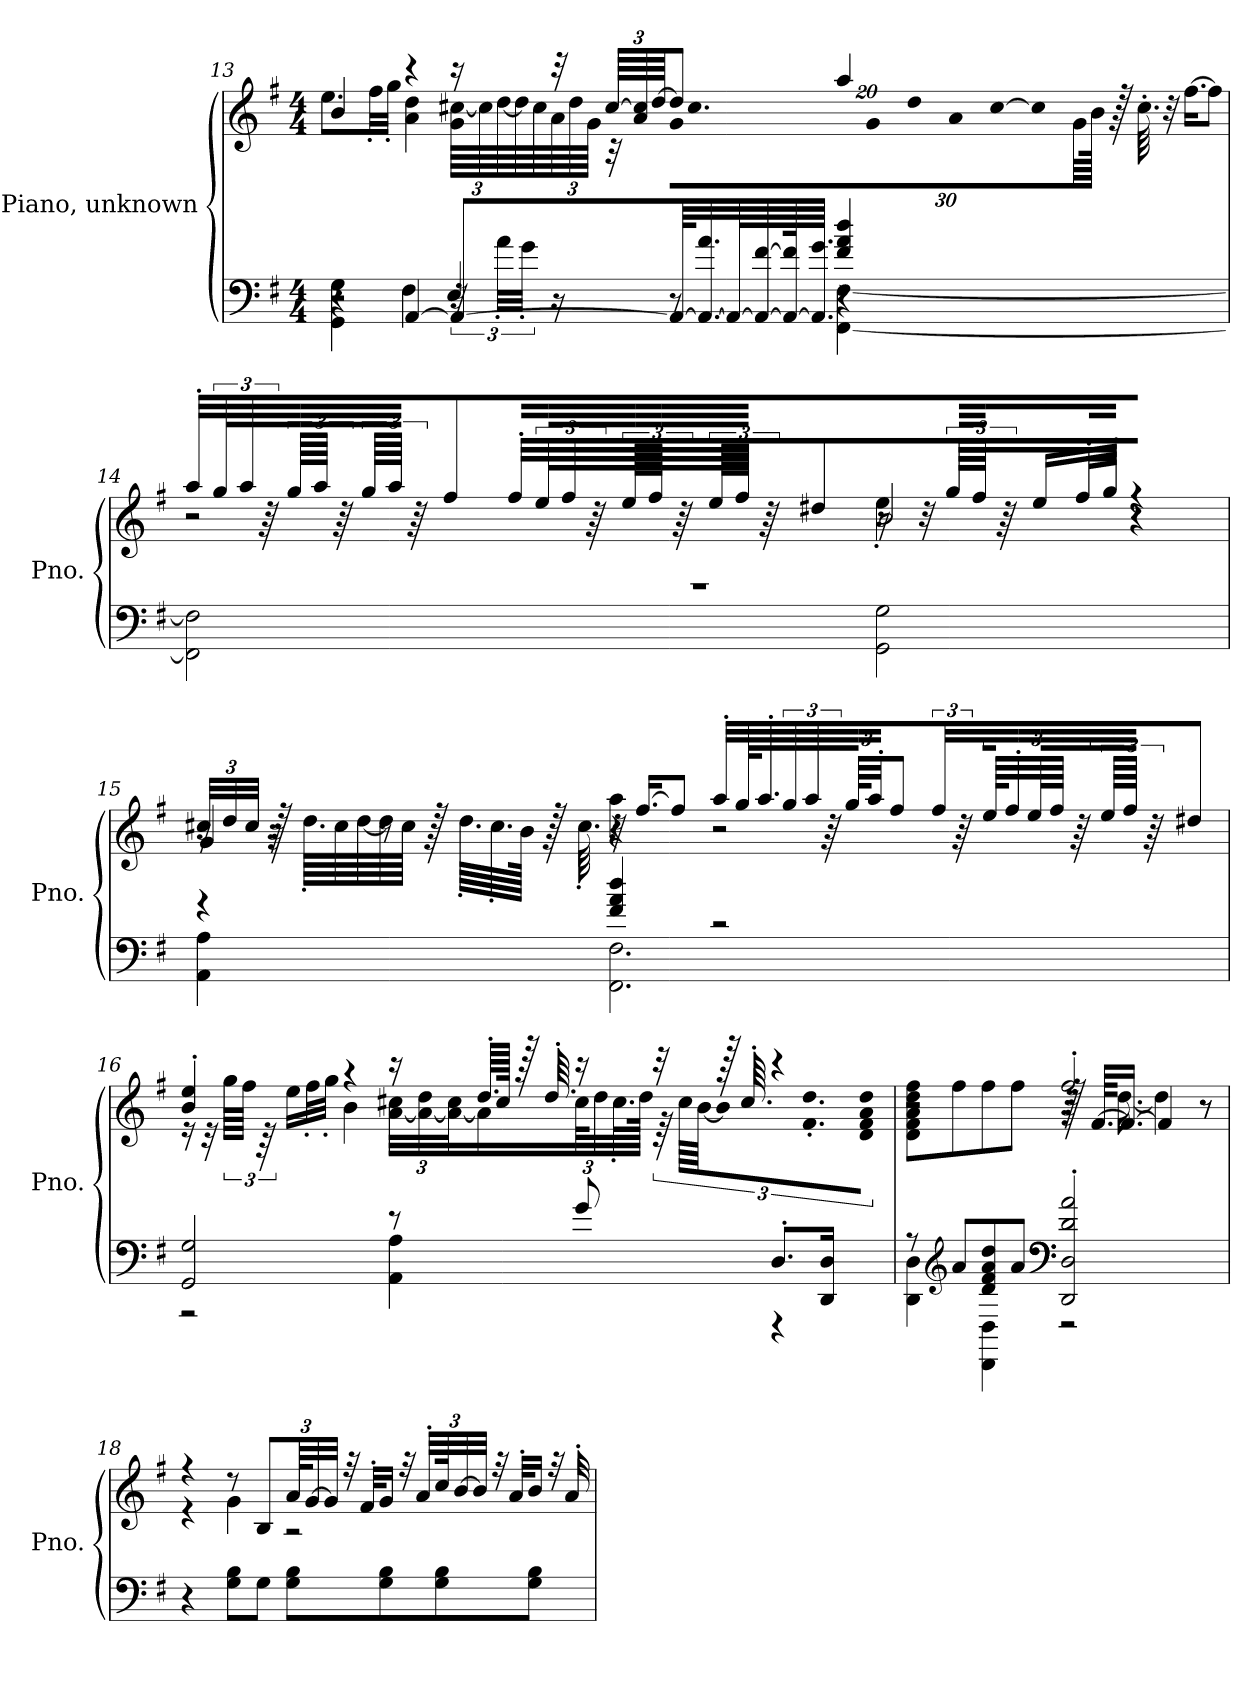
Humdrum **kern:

**kern	**kern
*part1	*part1
*staff2	*staff1
*I"Piano, unknown	*
*I'Pno.	*
!!LO:LB:g=z
*clefF4	*clefG2
*k[f#]	*k[f#]
*M4/4	*M4/4
=13	=13
*^	*^
*	*^	*	*
4r	4GG\ 4G\	2r	4b/	8.ee\L
.	.	.	.	32ff#'\LL
.	.	.	.	32gg'\JJJ
[4AA/	4F#\	.	4r	4a\ 4dd\
*	*	*	*	*Xbrackettup
8AA/L_	48r	4E/	16r	96g\ [96cc#X\LLLL
.	.	.	.	96cc#\]
.	48a'\LLL	.	.	[96dd\
.	.	.	.	64dd\]
.	48g'\JJJ	.	.	.
.	.	.	.	64cc#\
.	16r	.	32r	96a\
.	.	.	.	96dd\
.	.	.	.	96g\JJJJ
.	.	.	[96cc#/LLLL	32r
.	.	.	96a/ 96cc#/]	.
.	.	.	[96dd/JJJ	.
!	!	!	!	!LO:N:vis=256
64AA/KLL_	8r	.	8dd/J]	1920%17g\KLLLL
!	!	!	!	!LO:N:vis=64.
.	.	.	.	640%17cc#\
32.AA/_ 32.a/	.	.	.	.
.	.	.	.	1920ryy
!	!	!	!	!LO:N:vis=256
.	.	.	.	1920%17g\L
!	!	!	!	!LO:N:vis=256
.	.	.	.	1920%17dd\
!	!	!	!	!LO:N:vis=256
.	.	.	.	1920%17a\
64AA/L_	.	.	.	[1920cc#\
.	.	.	.	960%7cc#\J]
.	.	.	.	64g\
64AA/_ [64f#/	.	.	.	.
.	.	.	.	128b\JJJJk
128AA/_ 128f#/]K	.	.	.	128r
64.AA/] 64.g/JJJJ	.	.	.	64.cc#'\
4f#/ 4a/ 4dd/	[4FF#\ [4F#\	4r	4aa/	32r
.	.	.	.	[16.ff#\KL
.	.	.	.	8ff#\J]
*	*v	*v	*	*
!!LO:LB:g=z
=14	=14	=14	=14
*	*	*	*^
1r	2FF#\] 2F#\]	32aa'/LLL	2r	2r
*	*	*brackettup	*	*
.	.	96gg/L	.	.
.	.	96aa/JJJJ	.	.
.	.	96r	.	.
.	.	96gg/LLLL	.	.
.	.	96aa/JJJJ	.	.
.	.	96r	.	.
.	.	96gg/LLLL	.	.
.	.	96aa/JJJJ	.	.
.	.	96r	.	.
.	.	8ff#/	.	.
.	.	32ff#'/LLL	.	.
.	.	96ee/L	.	.
.	.	96ff#/JJJJ	.	.
.	.	96r	.	.
.	.	96ee/LLLL	.	.
.	.	96ff#/JJJJ	.	.
.	.	96r	.	.
.	.	96ee/LLLL	.	.
.	.	96ff#/JJJJ	.	.
.	.	96r	.	.
.	.	8dd#X/	.	.
.	2GG\ 2G\	16r	4ee'\	2b/
.	.	32r	.	.
.	.	96gg/LLLL	.	.
.	.	96ff#/JJJJ	.	.
.	.	96r	.	.
.	.	16ee/LL	.	.
.	.	32ff#'/L	.	.
.	.	32gg'/JJJ	.	.
.	.	4r	4r	.
!!LO:LB:g=z	!!	!!
=15	=15	=15	=15	=15
*	*	*Xbrackettup	*	*
4r	4AA\ 4A\	48cc#X/LLL	16r	4g/
.	.	48dd/	.	.
.	.	48cc#/JJJ	.	.
.	.	16r	128r	.
.	.	.	64.dd'\LLLL	.
.	.	.	64cc#\	.
.	.	.	[64dd\	.
.	.	8r	64dd\]	.
.	.	.	64cc#\JJJJ	.
.	.	.	128r	.
.	.	.	64.dd'\LLLL	.
.	.	.	64.cc#'\	.
.	.	.	128b\JJJJk	.
.	.	.	128r	.
.	.	.	64.cc#'\	.
4f#/ 4a/ 4dd/	2.FF#\ 2.F#\	32r	4aa\	4r
.	.	[16.ff#/KL	.	.
.	.	8ff#/J]	.	.
2r	.	32aa'/LLL	2r	2r
.	.	128gg/KL	.	.
.	.	64.aa'/	.	.
*	*	*brackettup	*	*
.	.	96gg/	.	.
.	.	96aa/JJJJ	.	.
.	.	96r	.	.
.	.	96gg/KLLL	.	.
.	.	48aa'/JJ	.	.
.	.	8ff#/J	.	.
.	.	48ff#/	.	.
.	.	96r	.	.
.	.	96ee/KLLL	.	.
.	.	48ff#'/	.	.
.	.	96ee/L	.	.
.	.	96ff#/JJJJ	.	.
.	.	96r	.	.
.	.	96ee/LLLL	.	.
.	.	96ff#/JJJJ	.	.
.	.	96r	.	.
.	.	8dd#X/	.	.
*	*	*	*v	*v
!!LO:PB:g=z
=16	=16	=16	=16
2GG/ 2G/	2r	4b/' 4ee/'	16r
.	.	.	32r
.	.	.	96gg\LLLL
.	.	.	96ff#\JJJJ
.	.	.	96r
.	.	.	16ee\LL
.	.	.	32ff#'\L
.	.	.	32gg'\JJJ
.	.	4r	4b\
*	*	*	*Xbrackettup
8r	4AA\ 4A\	16r	[48a\ 48cc#X\LLL
.	.	.	48a\_ 48dd\
.	.	.	48a\_ 48cc#\J
.	.	64.dd'/LLLL	16a\]
.	.	128cc#/JJJJk	.
.	.	128r	.
.	.	64.dd'/	.
8g/	.	16r	96cc#\KL
.	.	.	48dd\
.	.	.	64.cc#'\L
.	.	.	128dd\JJJJk
*	*	*	*brackettup
.	.	32r	96r
.	.	.	96cc#\LLLL
.	.	.	[96b\J
.	.	128r	32b\JJ]
.	.	64.cc#'/	.
8.D'/L	4r	4r	8.f#\' 8.dd\'
16DD/ 16D/Jk	.	.	16d\ 16f#\ 16a\ 16dd\Jk
!!LO:LB:g=z
=17	=17	=17	=17
*	*	*	*^
8r	4DD\ 4D\	2r	8d\ 8f#\ 8a\ 8dd\ 8ff#\L	2r
*clefG2	*	*	*	*
8a/L	.	.	8ff#\	.
8d/ 8f#/ 8a/ 8dd/	4DD\ 4D\	.	8ff#\	.
8a/J	.	.	8ff#\J	.
*clefF4	*	*	*	*
2DD/' 2D/' 2d/' 2a/'	2r	2ff#'/	32r	128r
.	.	.	.	[64.f#/KKLL
.	.	.	[16.dd\	16.f#/JJ_
.	.	.	4dd\]	4f#/]
.	.	.	8r	8r
*v	*v	*	*	*
*	*	*v	*v
=18	=18	=18
4r	4r	4r
8G\ 8B\L	8r	4g\
8G\J	8B/L	.
*	*Xbrackettup	*
8G\ 8B\L	96a/KLL	2r
.	[48g/	.
.	32g/JJJ]	.
.	32r	.
.	32f#'/KLL	.
8G\ 8B\	16g/JJ	.
.	32r	.
.	32a'/LLL	.
8G\ 8B\	96cc/K	.
.	[48b/	.
.	32b/JJJ]	.
.	32r	.
.	32a'/KLL	.
8G\ 8B\J	16b/JJ	.
.	32r	.
.	32a'/	.
*	*v	*v
=	=
*-	*-
